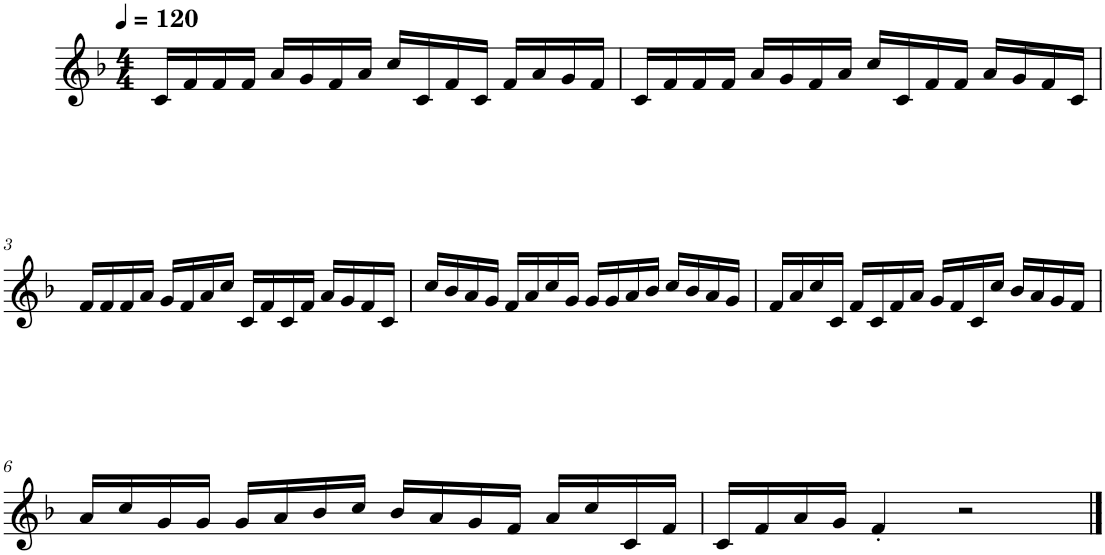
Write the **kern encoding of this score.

**kern
*part1
*staff1
*I"Piano
*I'Pno.
*clefG2
*k[b-]
*M4/4
*MM120
=1
16c/LL
16f/
16f/
16f/JJ
16a/LL
16g/
16f/
16a/JJ
16cc/LL
16c/
16f/
16c/JJ
16f/LL
16a/
16g/
16f/JJ
=2
16c/LL
16f/
16f/
16f/JJ
16a/LL
16g/
16f/
16a/JJ
16cc/LL
16c/
16f/
16f/JJ
16a/LL
16g/
16f/
16c/JJ
!!LO:LB:g=z
=3
16f/LL
16f/
16f/
16a/JJ
16g/LL
16f/
16a/
16cc/JJ
16c/LL
16f/
16c/
16f/JJ
16a/LL
16g/
16f/
16c/JJ
=4
16cc/LL
16b-/
16a/
16g/JJ
16f/LL
16a/
16cc/
16g/JJ
16g/LL
16g/
16a/
16b-/JJ
16cc/LL
16b-/
16a/
16g/JJ
=5
16f/LL
16a/
16cc/
16c/JJ
16f/LL
16c/
16f/
16a/JJ
16g/LL
16f/
16c/
16cc/JJ
16b-/LL
16a/
16g/
16f/JJ
!!LO:LB:g=z
=6
16a/LL
16cc/
16g/
16g/JJ
16g/LL
16a/
16b-/
16cc/JJ
16b-/LL
16a/
16g/
16f/JJ
16a/LL
16cc/
16c/
16f/JJ
=7
16c/LL
16f/
16a/
16g/JJ
4f'/
2r
==
*-
